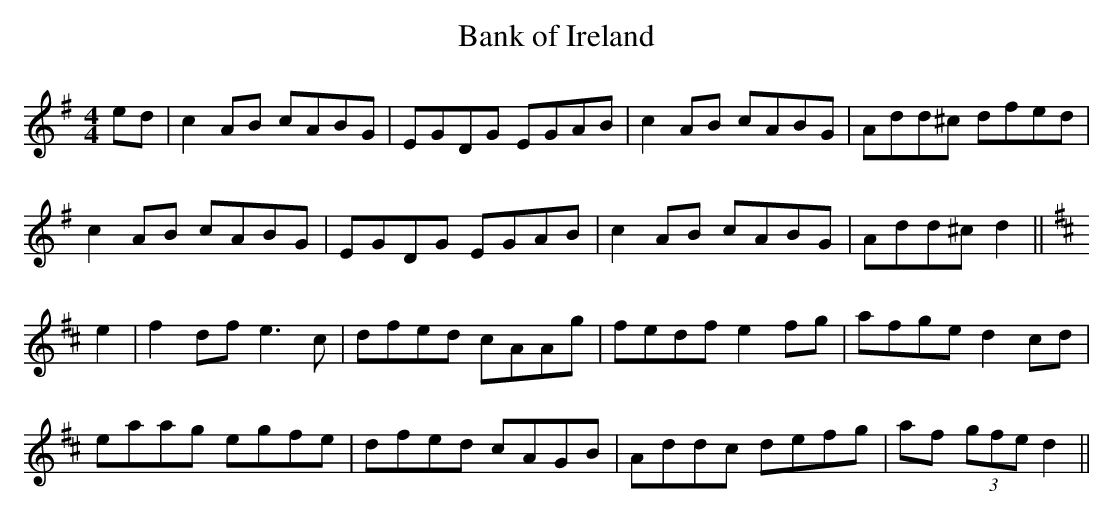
X:1
T: Bank of Ireland
M: 4/4
L: 1/8
K: DMix
ed|c2 AB cABG|EGDG EGAB|c2 AB cABG|Add^c dfed|
c2 AB cABG|EGDG EGAB|c2AB cABG|Add^c d2 ||
K: D
e2|f2 df e3 c|dfed cAAg|fedf e2 fg|afge d2 cd|
eaag egfe|dfed cAGB|Addc defg|af (3gfe d2 ||
